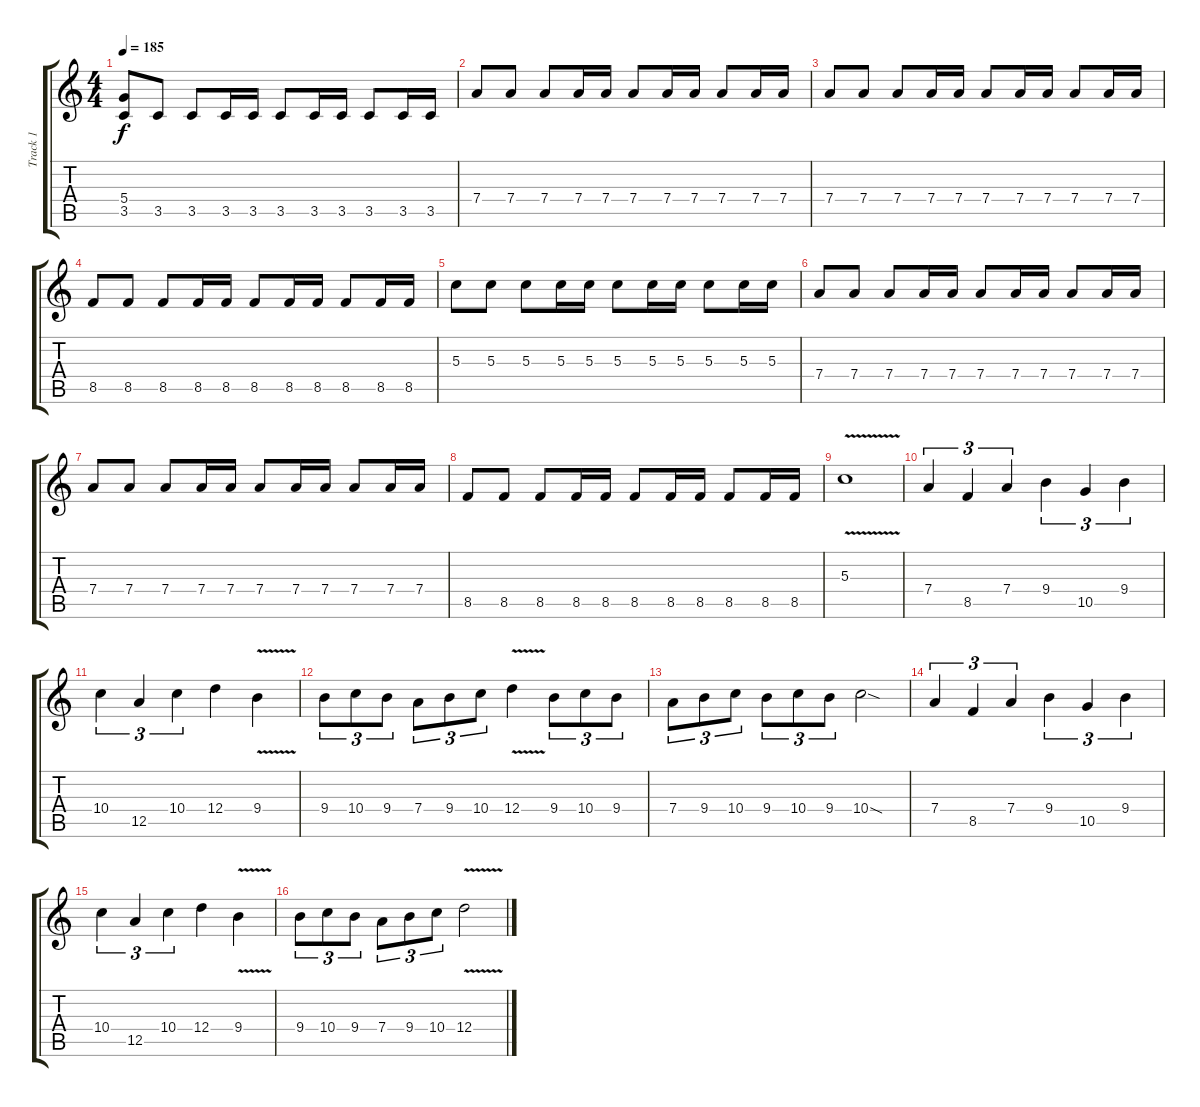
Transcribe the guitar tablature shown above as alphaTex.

\track ("Track 1" "Track 1") {instrument overdrivenguitar}
\staff {score tabs}
\tuning (E4 B3 G3 D3 A2 E2) {hide}
\ts (4 4)
\tempo 185
\clef g2
\ks c
(5.4 3.5).8{dy f} 3.5.8 3.5.8 3.5.16 3.5.16 3.5.8 3.5.16 3.5.16 3.5.8 3.5.16 3.5.16 |
7.4.8 7.4.8 7.4.8 7.4.16 7.4.16 7.4.8 7.4.16 7.4.16 7.4.8 7.4.16 7.4.16 |
7.4.8 7.4.8 7.4.8 7.4.16 7.4.16 7.4.8 7.4.16 7.4.16 7.4.8 7.4.16 7.4.16 |
8.5.8 8.5.8 8.5.8 8.5.16 8.5.16 8.5.8 8.5.16 8.5.16 8.5.8 8.5.16 8.5.16 |
5.3.8 5.3.8 5.3.8 5.3.16 5.3.16 5.3.8 5.3.16 5.3.16 5.3.8 5.3.16 5.3.16 |
7.4.8 7.4.8 7.4.8 7.4.16 7.4.16 7.4.8 7.4.16 7.4.16 7.4.8 7.4.16 7.4.16 |
7.4.8 7.4.8 7.4.8 7.4.16 7.4.16 7.4.8 7.4.16 7.4.16 7.4.8 7.4.16 7.4.16 |
8.5.8 8.5.8 8.5.8 8.5.16 8.5.16 8.5.8 8.5.16 8.5.16 8.5.8 8.5.16 8.5.16 |
5.3{v}.1{instrument guitarharmonics} |
7.4.4{tu (3 2) instrument overdrivenguitar} 8.5.4{tu (3 2)} 7.4.4{tu (3 2)} 9.4.4{tu (3 2)} 10.5.4{tu (3 2)} 9.4.4{tu (3 2)} |
10.4.4{tu (3 2)} 12.5.4{tu (3 2)} 10.4.4{tu (3 2)} 12.4.4 9.4{v}.4 |
9.4.8{tu (3 2)} 10.4.8{tu (3 2)} 9.4.8{tu (3 2)} 7.4.8{tu (3 2)} 9.4.8{tu (3 2)} 10.4.8{tu (3 2)} 12.4{v}.4 9.4.8{tu (3 2)} 10.4.8{tu (3 2)} 9.4.8{tu (3 2)} |
7.4.8{tu (3 2)} 9.4.8{tu (3 2)} 10.4.8{tu (3 2)} 9.4.8{tu (3 2)} 10.4.8{tu (3 2)} 9.4.8{tu (3 2)} 10.4{sod}.2 |
7.4.4{tu (3 2)} 8.5.4{tu (3 2)} 7.4.4{tu (3 2)} 9.4.4{tu (3 2)} 10.5.4{tu (3 2)} 9.4.4{tu (3 2)} |
10.4.4{tu (3 2)} 12.5.4{tu (3 2)} 10.4.4{tu (3 2)} 12.4.4 9.4{v}.4 |
9.4.8{tu (3 2)} 10.4.8{tu (3 2)} 9.4.8{tu (3 2)} 7.4.8{tu (3 2)} 9.4.8{tu (3 2)} 10.4.8{tu (3 2)} 12.4{v}.2
